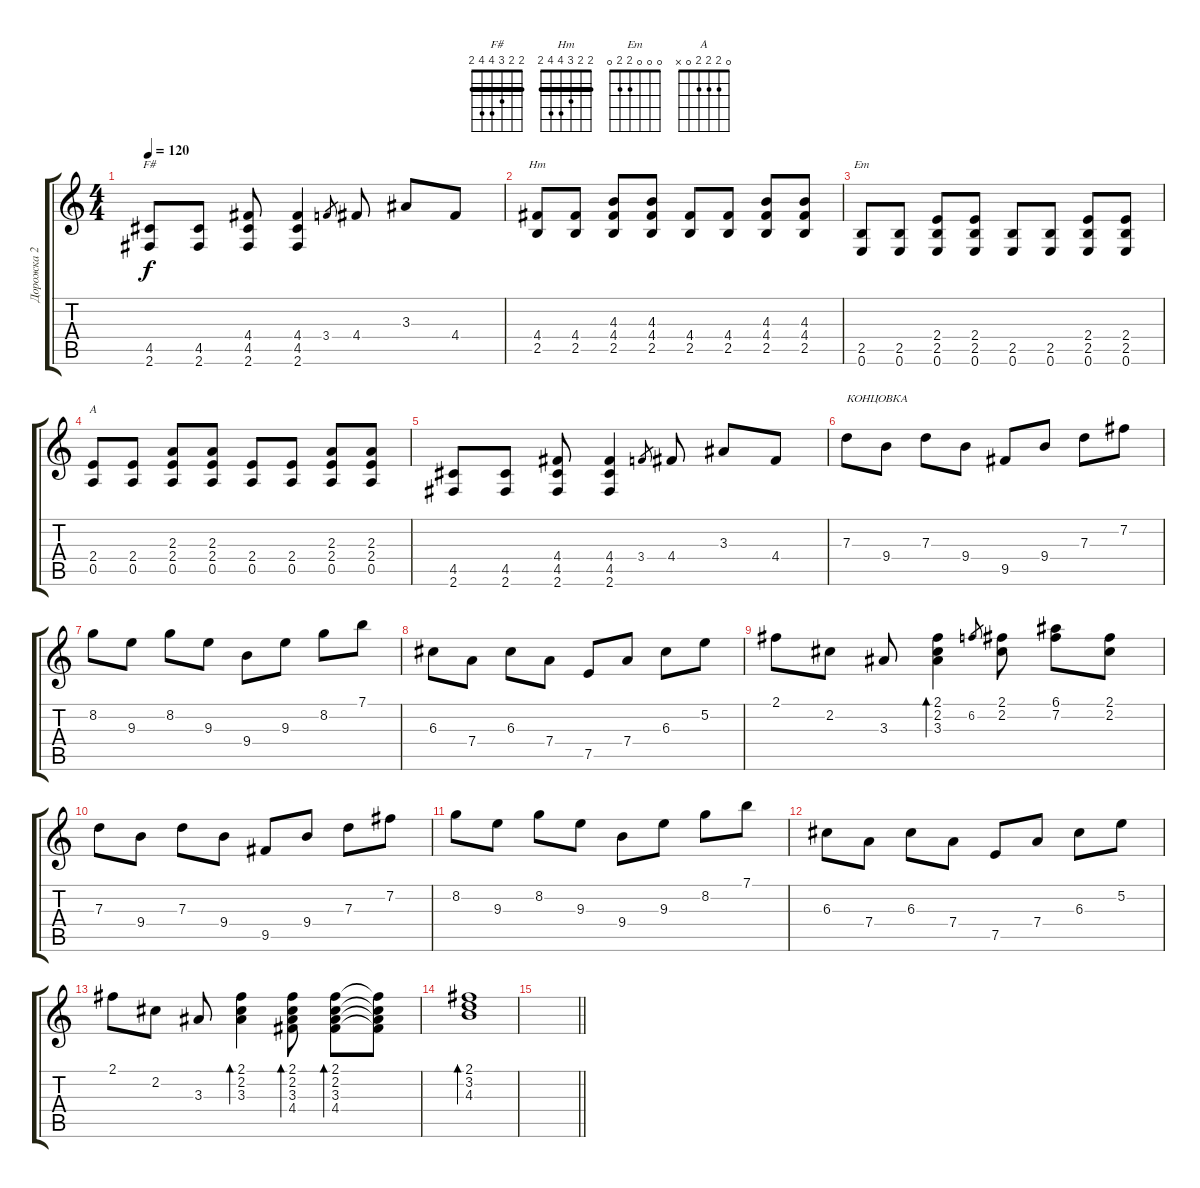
\track ("Дорожка 2" "Дорожка 2") {instrument acousticguitarsteel}
\staff {score tabs}
\tuning (E4 B3 G3 D3 A2 E2) {hide}
\chord ("F#" 2 2 3 4 4 2) {barre 2}
\chord ("Hm" 2 2 3 4 4 2) {barre 2}
\chord ("Em" 0 0 0 2 2 0)
\chord ("A" 0 2 2 2 0 x)
\ts (4 4)
\tempo 120
\clef g2
\ks c
(4.5 2.6).8{ch "F#" dy f} (4.5 2.6).8 (4.4 4.5 2.6).8 (4.4 4.5 2.6).4 3.4.8{gr} 4.4.8 3.3.8 4.4.8 |
(4.4 2.5).8{ch "Hm"} (4.4 2.5).8 (4.3 4.4 2.5).8 (4.3 4.4 2.5).8 (4.4 2.5).8 (4.4 2.5).8 (4.3 4.4 2.5).8 (4.3 4.4 2.5).8 |
(2.5 0.6).8{ch "Em"} (2.5 0.6).8 (2.4 2.5 0.6).8 (2.4 2.5 0.6).8 (2.5 0.6).8 (2.5 0.6).8 (2.4 2.5 0.6).8 (2.4 2.5 0.6).8 |
(2.4 0.5).8{ch "A"} (2.4 0.5).8 (2.3 2.4 0.5).8 (2.3 2.4 0.5).8 (2.4 0.5).8 (2.4 0.5).8 (2.3 2.4 0.5).8 (2.3 2.4 0.5).8 |
(4.5 2.6).8 (4.5 2.6).8 (4.4 4.5 2.6).8 (4.4 4.5 2.6).4 3.4.8{gr} 4.4.8 3.3.8 4.4.8 |
7.3.8{txt "КОНЦОВКА"} 9.4.8 7.3.8 9.4.8 9.5.8 9.4.8 7.3.8 7.2.8 |
8.2.8 9.3.8 8.2.8 9.3.8 9.4.8 9.3.8 8.2.8 7.1.8 |
6.3.8 7.4.8 6.3.8 7.4.8 7.5.8 7.4.8 6.3.8 5.2.8 |
2.1.8 2.2.8 3.3.8 (2.1 2.2 3.3).4{bd 60} 6.2.8{gr} (2.1 2.2).8 (6.1 7.2).8 (2.1 2.2).8 |
7.3.8 9.4.8 7.3.8 9.4.8 9.5.8 9.4.8 7.3.8 7.2.8 |
8.2.8 9.3.8 8.2.8 9.3.8 9.4.8 9.3.8 8.2.8 7.1.8 |
6.3.8 7.4.8 6.3.8 7.4.8 7.5.8 7.4.8 6.3.8 5.2.8 |
2.1.8 2.2.8 3.3.8 (2.1 2.2 3.3).4{bd 60} (2.1 2.2 3.3 4.4).8{bd 60} (2.1 2.2 3.3 4.4).8{bd 60} (2.1{t} 2.2{t} 3.3{t} 4.4{t}).8 |
(2.1 3.2 4.3).1{bd 60} |
\barLineRight lightlight
